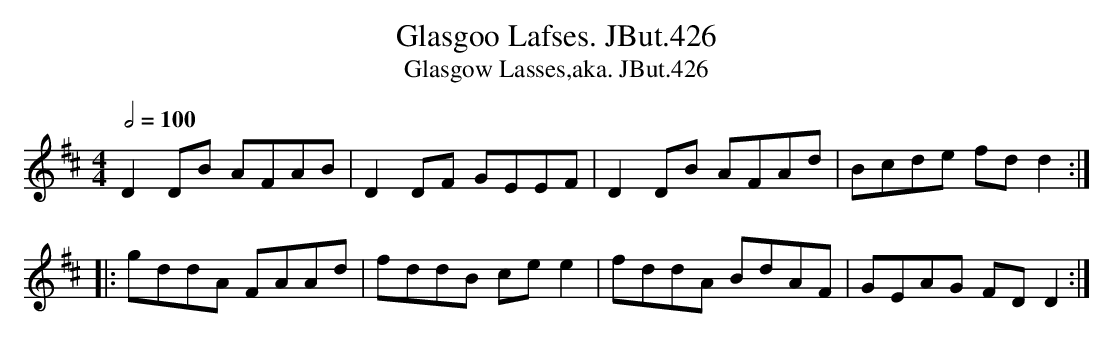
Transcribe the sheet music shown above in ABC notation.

X:1
T:Glasgoo Lafses. JBut.426
T:Glasgow Lasses,aka. JBut.426
M:4/4
L:1/8
Q:1/2=100
K:D
D2 DB AFAB|D2 DF GEEF|D2 DB AFAd|Bcde fd d2:|
|:gddA FAAd|fddB ce e2|fddA BdAF|GEAG FD D2:|
